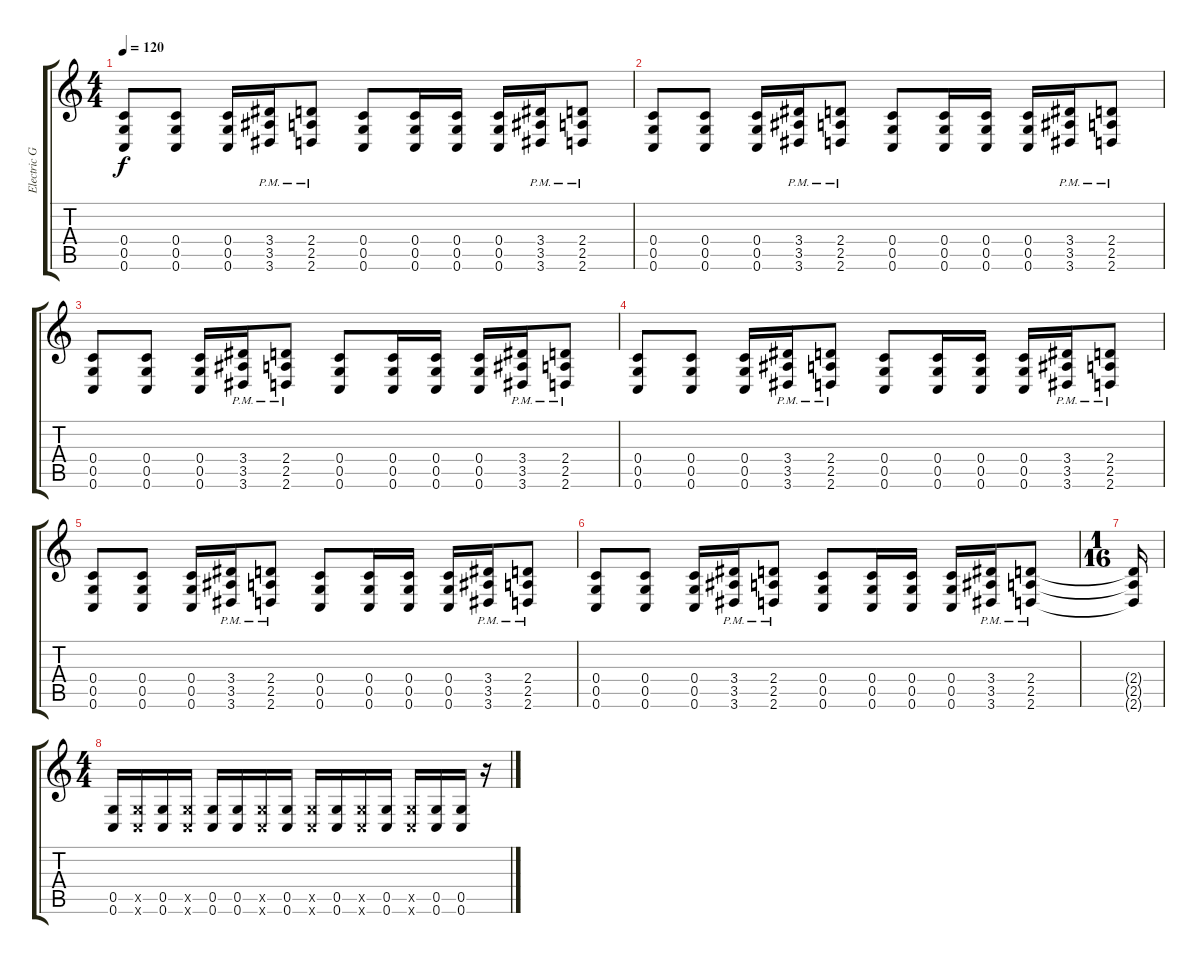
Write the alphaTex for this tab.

\track ("Electric Guitar" "Electric G") {instrument electricguitarclean}
\staff {score tabs}
\tuning (D4 A3 F3 C3 G2 C2) {hide}
\ts (4 4)
\tempo 120
\clef g2
\ks c
(0.4 0.5 0.6).8{dy f} (0.4 0.5 0.6).8 (0.4 0.5 0.6).16 (3.4 3.5 3.6{pm}).16 (2.4 2.5 2.6{pm}).8 (0.4 0.5 0.6).8 (0.4 0.5 0.6).16 (0.4 0.5 0.6).16 (0.4 0.5 0.6).16 (3.4 3.5 3.6{pm}).16 (2.4 2.5 2.6{pm}).8 |
(0.4 0.5 0.6).8 (0.4 0.5 0.6).8 (0.4 0.5 0.6).16 (3.4 3.5 3.6{pm}).16 (2.4 2.5 2.6{pm}).8 (0.4 0.5 0.6).8 (0.4 0.5 0.6).16 (0.4 0.5 0.6).16 (0.4 0.5 0.6).16 (3.4 3.5 3.6{pm}).16 (2.4 2.5 2.6{pm}).8 |
(0.4 0.5 0.6).8 (0.4 0.5 0.6).8 (0.4 0.5 0.6).16 (3.4 3.5 3.6{pm}).16 (2.4 2.5 2.6{pm}).8 (0.4 0.5 0.6).8 (0.4 0.5 0.6).16 (0.4 0.5 0.6).16 (0.4 0.5 0.6).16 (3.4 3.5 3.6{pm}).16 (2.4 2.5 2.6{pm}).8 |
(0.4 0.5 0.6).8 (0.4 0.5 0.6).8 (0.4 0.5 0.6).16 (3.4 3.5 3.6{pm}).16 (2.4 2.5 2.6{pm}).8 (0.4 0.5 0.6).8 (0.4 0.5 0.6).16 (0.4 0.5 0.6).16 (0.4 0.5 0.6).16 (3.4 3.5 3.6{pm}).16 (2.4 2.5 2.6{pm}).8 |
(0.4 0.5 0.6).8 (0.4 0.5 0.6).8 (0.4 0.5 0.6).16 (3.4 3.5 3.6{pm}).16 (2.4 2.5 2.6{pm}).8 (0.4 0.5 0.6).8 (0.4 0.5 0.6).16 (0.4 0.5 0.6).16 (0.4 0.5 0.6).16 (3.4 3.5 3.6{pm}).16 (2.4 2.5 2.6{pm}).8 |
(0.4 0.5 0.6).8 (0.4 0.5 0.6).8 (0.4 0.5 0.6).16 (3.4 3.5 3.6{pm}).16 (2.4 2.5 2.6{pm}).8 (0.4 0.5 0.6).8 (0.4 0.5 0.6).16 (0.4 0.5 0.6).16 (0.4 0.5 0.6).16 (3.4 3.5 3.6{pm}).16 (2.4 2.5 2.6{pm}).8 |
\ts (1 16)
(2.4{t} 2.5{t} 2.6{t}).16 |
\ts (4 4)
(0.5 0.6).16 (0.5{x} 0.6{x}).16 (0.5 0.6).16 (0.5{x} 0.6{x}).16 (0.5 0.6).16 (0.5 0.6).16 (0.5{x} 0.6{x}).16 (0.5 0.6).16 (0.5{x} 0.6{x}).16 (0.5 0.6).16 (0.5{x} 0.6{x}).16 (0.5 0.6).16 (0.5{x} 0.6{x}).16 (0.5 0.6).16 (0.5 0.6).16 r.16
